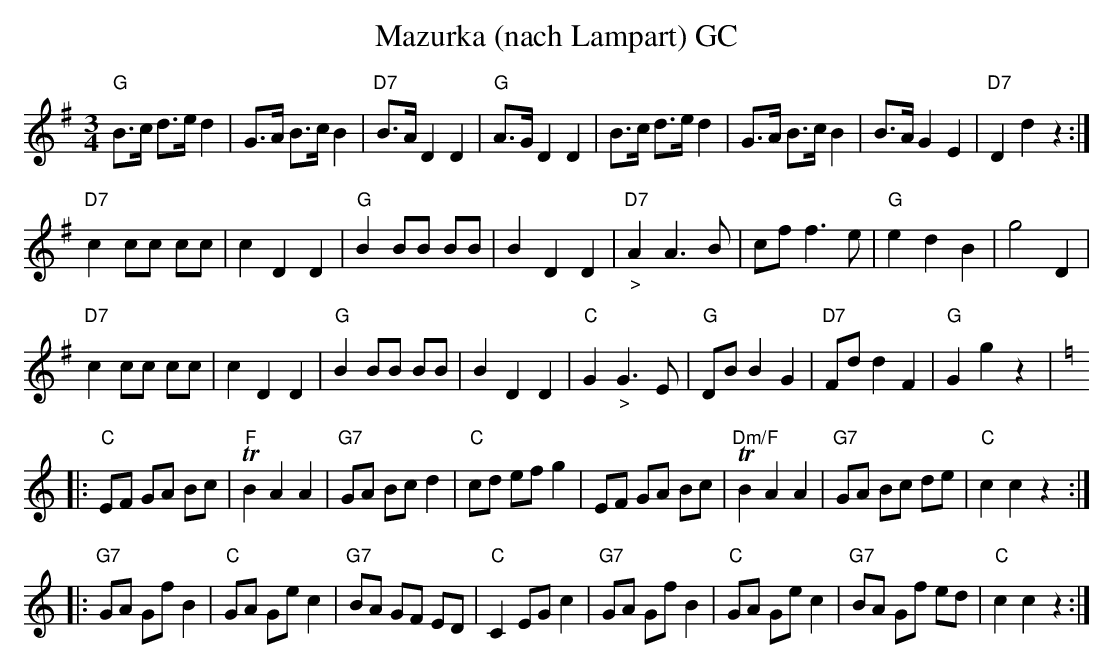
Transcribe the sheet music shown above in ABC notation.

X:1
T: Mazurka (nach Lampart) GC
M:3/4
L:1/8
K:G
"G"B>c d>e d2 | G>A B>c B2 | "D7"B>A D2D2 | "G"A>G D2D2 |  B>c d>e d2 | G>A B>c  B2 | B>A G2E2 | "D7"D2d2z2 :|
"D7"c2 cc cc | c2D2D2 | "G"B2 BB BB | B2D2D2 |"D7""_>"A2 A3B | cf f3e | "G"e2d2B2 | g4D2 |
"D7"c2 cc cc | c2D2D2 | "G"B2 BB BB | B2D2D2 | "C"G2"_>"G3E | "G"DB B2G2 | "D7"Fd d2F2 | "G"G2g2z2 |: [K:C]
"C"EF GA Bc |"F" TB2A2A2 | "G7"GA Bc d2 | "C"cd ef g2 | EF GA Bc |"Dm/F" TB2A2A2 | "G7"GA Bc de | "C"c2c2z2 ::
"G7"GA Gf B2 | "C"GA Ge c2 | "G7"BA GF ED | "C"C2 EG c2 | "G7"GA Gf B2 | "C"GA Ge c2 | "G7"BA Gf ed | "C"c2c2z2 :|
